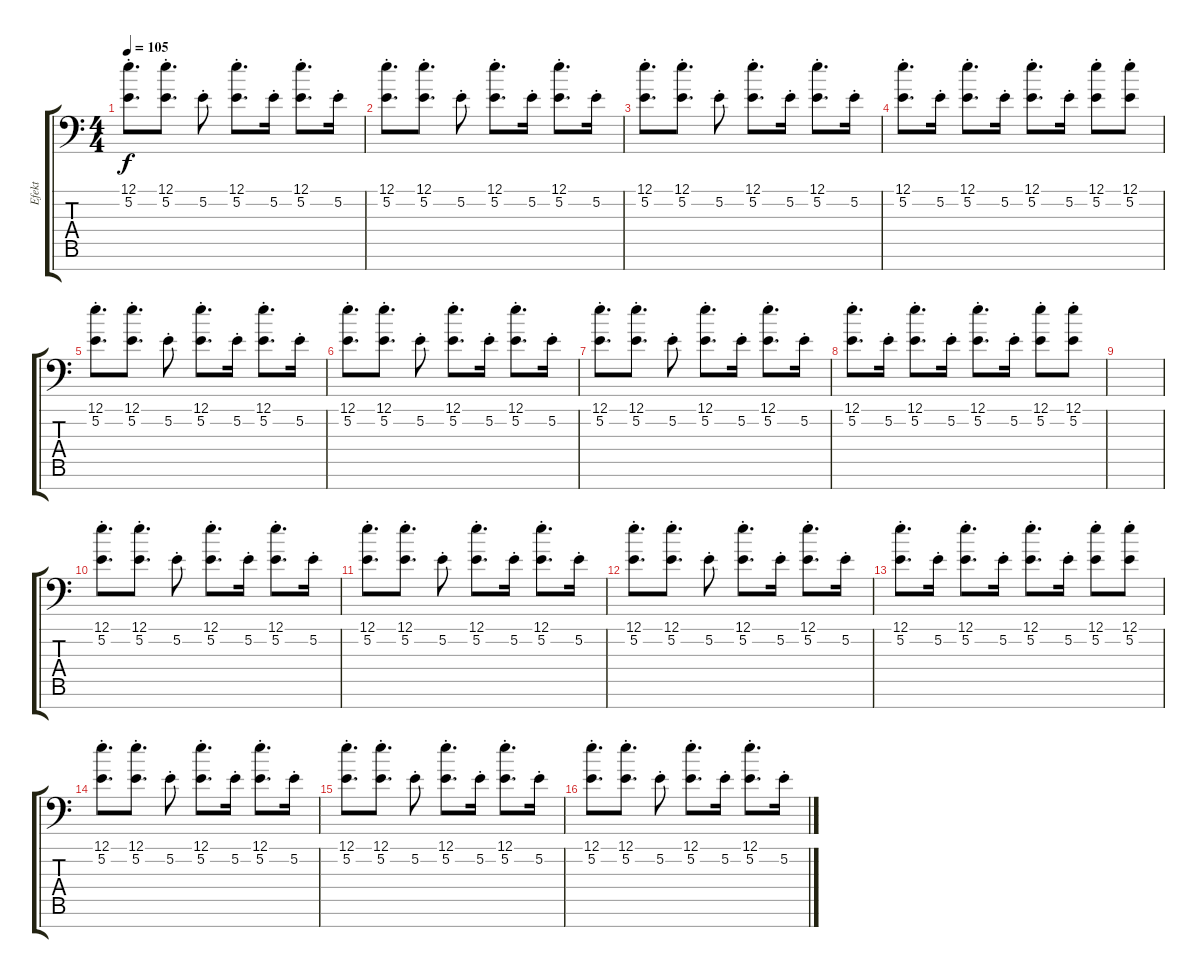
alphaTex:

\track ("Efekt" "Efekt") {instrument sitar}
\staff {score tabs}
\tuning (E4 B3 G3 D3 A2 E2 A1) {hide}
\ts (4 4)
\tempo 105
\clef f4
\ks c
(12.1{st} 5.2{st}).8{d dy f} (12.1{st} 5.2{st}).8{d} 5.2{st}.8 (12.1{st} 5.2{st}).8{d} 5.2{st}.16 (12.1{st} 5.2{st}).8{d} 5.2{st}.16 |
(12.1{st} 5.2{st}).8{d} (12.1{st} 5.2{st}).8{d} 5.2{st}.8 (12.1{st} 5.2{st}).8{d} 5.2{st}.16 (12.1{st} 5.2{st}).8{d} 5.2{st}.16 |
(12.1{st} 5.2{st}).8{d} (12.1{st} 5.2{st}).8{d} 5.2{st}.8 (12.1{st} 5.2{st}).8{d} 5.2{st}.16 (12.1{st} 5.2{st}).8{d} 5.2{st}.16 |
(12.1{st} 5.2{st}).8{d} 5.2{st}.16 (12.1{st} 5.2{st}).8{d} 5.2{st}.16 (12.1{st} 5.2{st}).8{d} 5.2{st}.16 (12.1{st} 5.2{st}).8 (12.1{st} 5.2{st}).8 |
(12.1{st} 5.2{st}).8{d} (12.1{st} 5.2{st}).8{d} 5.2{st}.8 (12.1{st} 5.2{st}).8{d} 5.2{st}.16 (12.1{st} 5.2{st}).8{d} 5.2{st}.16 |
(12.1{st} 5.2{st}).8{d} (12.1{st} 5.2{st}).8{d} 5.2{st}.8 (12.1{st} 5.2{st}).8{d} 5.2{st}.16 (12.1{st} 5.2{st}).8{d} 5.2{st}.16 |
(12.1{st} 5.2{st}).8{d} (12.1{st} 5.2{st}).8{d} 5.2{st}.8 (12.1{st} 5.2{st}).8{d} 5.2{st}.16 (12.1{st} 5.2{st}).8{d} 5.2{st}.16 |
(12.1{st} 5.2{st}).8{d} 5.2{st}.16 (12.1{st} 5.2{st}).8{d} 5.2{st}.16 (12.1{st} 5.2{st}).8{d} 5.2{st}.16 (12.1{st} 5.2{st}).8 (12.1{st} 5.2{st}).8 |
|
(12.1{st} 5.2{st}).8{d} (12.1{st} 5.2{st}).8{d} 5.2{st}.8 (12.1{st} 5.2{st}).8{d} 5.2{st}.16 (12.1{st} 5.2{st}).8{d} 5.2{st}.16 |
(12.1{st} 5.2{st}).8{d} (12.1{st} 5.2{st}).8{d} 5.2{st}.8 (12.1{st} 5.2{st}).8{d} 5.2{st}.16 (12.1{st} 5.2{st}).8{d} 5.2{st}.16 |
(12.1{st} 5.2{st}).8{d} (12.1{st} 5.2{st}).8{d} 5.2{st}.8 (12.1{st} 5.2{st}).8{d} 5.2{st}.16 (12.1{st} 5.2{st}).8{d} 5.2{st}.16 |
(12.1{st} 5.2{st}).8{d} 5.2{st}.16 (12.1{st} 5.2{st}).8{d} 5.2{st}.16 (12.1{st} 5.2{st}).8{d} 5.2{st}.16 (12.1{st} 5.2{st}).8 (12.1{st} 5.2{st}).8 |
(12.1{st} 5.2{st}).8{d} (12.1{st} 5.2{st}).8{d} 5.2{st}.8 (12.1{st} 5.2{st}).8{d} 5.2{st}.16 (12.1{st} 5.2{st}).8{d} 5.2{st}.16 |
(12.1{st} 5.2{st}).8{d} (12.1{st} 5.2{st}).8{d} 5.2{st}.8 (12.1{st} 5.2{st}).8{d} 5.2{st}.16 (12.1{st} 5.2{st}).8{d} 5.2{st}.16 |
(12.1{st} 5.2{st}).8{d} (12.1{st} 5.2{st}).8{d} 5.2{st}.8 (12.1{st} 5.2{st}).8{d} 5.2{st}.16 (12.1{st} 5.2{st}).8{d} 5.2{st}.16
